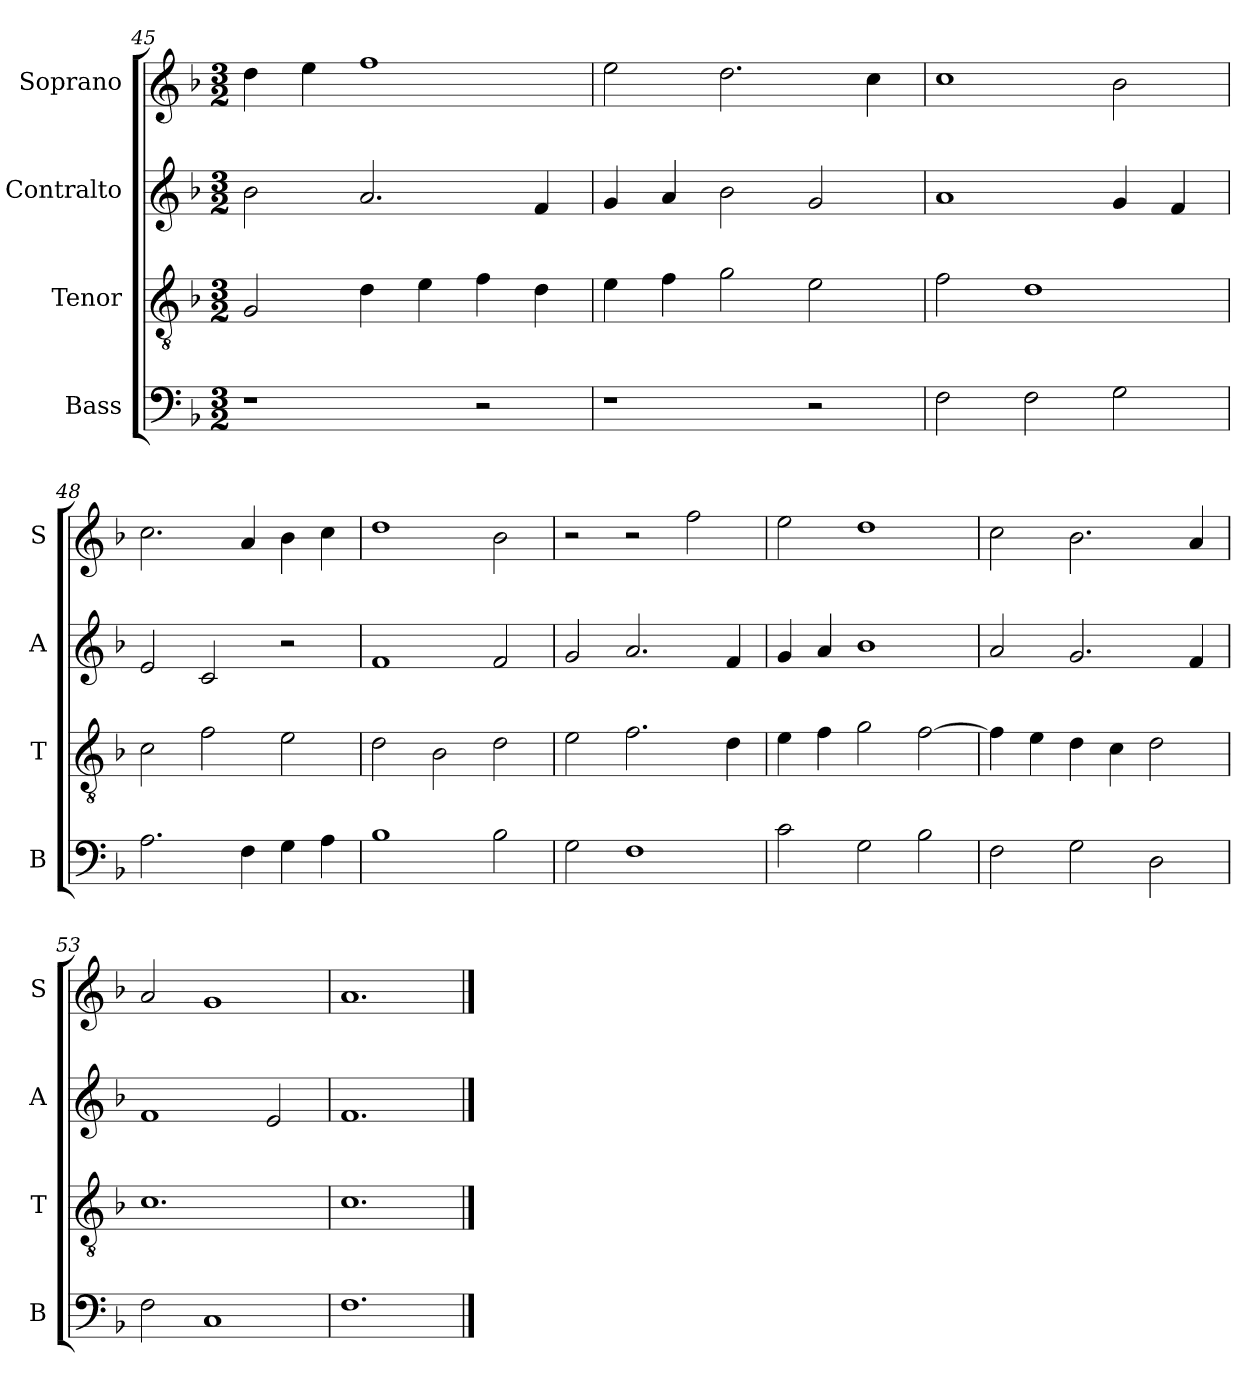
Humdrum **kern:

**kern	**kern	**kern	**kern
*part4	*part3	*part2	*part1
*staff4	*staff3	*staff2	*staff1
*I"Bass	*I"Tenor	*I"Contralto	*I"Soprano
*I'B	*I'T	*I'A	*I'S
*clefF4	*clefGv2	*clefG2	*clefG2
*k[b-]	*k[b-]	*k[b-]	*k[b-]
*F:ion	*F:ion	*F:ion	*F:ion
*M3/2	*M3/2	*M3/2	*M3/2
=45	=45	=45	=45
1r	2G	2b-	4dd
.	.	.	4ee
.	4d	2.a	1ff
.	4e	.	.
2r	4f	.	.
.	4d	4f	.
=46	=46	=46	=46
1r	4e	4g	2ee
.	4f	4a	.
.	2g	2b-	2.dd
2r	2e	2g	.
.	.	.	4cc
=47	=47	=47	=47
2F	2f	1a	1cc
2F	1d	.	.
2G	.	4g	2b-
.	.	4f	.
=48	=48	=48	=48
2.A	2c	2e	2.cc
.	2f	2c	.
4F	.	.	4a
4G	2e	2r	4b-
4A	.	.	4cc
=49	=49	=49	=49
1B-	2d	1f	1dd
.	2B-	.	.
2B-	2d	2f	2b-
=50	=50	=50	=50
2G	2e	2g	2r
1F	2.f	2.a	2r
.	.	.	2ff
.	4d	4f	.
=51	=51	=51	=51
2c	4e	4g	2ee
.	4f	4a	.
2G	2g	1b-	1dd
2B-	[2f	.	.
=52	=52	=52	=52
2F	4f]	2a	2cc
.	4e	.	.
2G	4d	2.g	2.b-
.	4c	.	.
2D	2d	.	.
.	.	4f	4a
=53	=53	=53	=53
2F	1.c	1f	2a
1C	.	.	1g
.	.	2e	.
=54	=54	=54	=54
1.F	1.c	1.f	1.a
==	==	==	==
*-	*-	*-	*-
